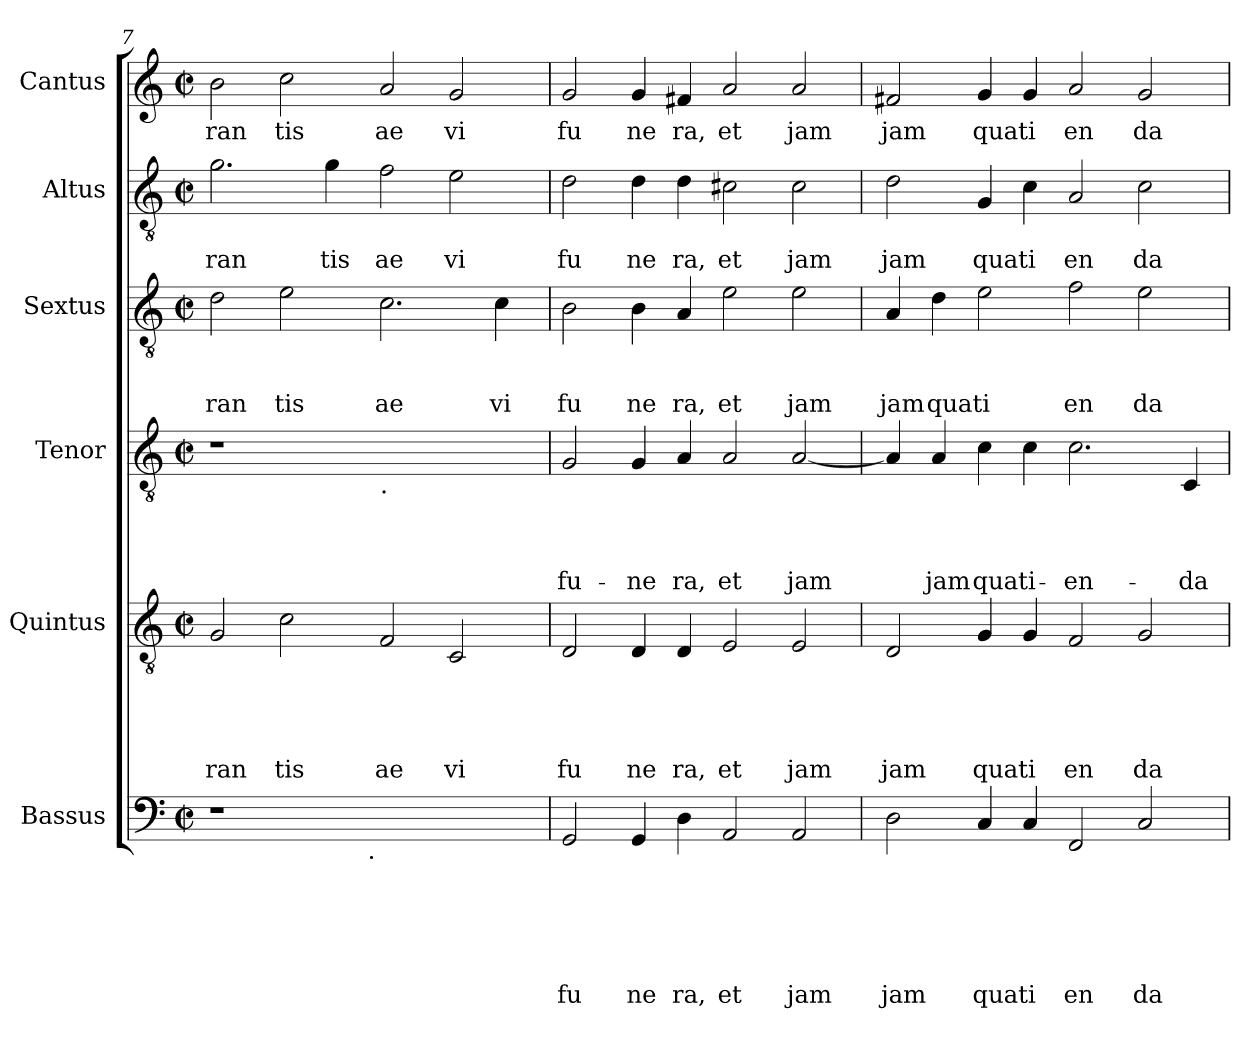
**kern	**text	**text	**text	**text	**text	**text	**kern	**text	**text	**text	**text	**text	**kern	**text	**text	**text	**text	**kern	**text	**text	**text	**kern	**text	**text	**kern	**text
*part6	*part6	*part6	*part6	*part6	*part6	*part6	*part5	*part5	*part5	*part5	*part5	*part5	*part4	*part4	*part4	*part4	*part4	*part3	*part3	*part3	*part3	*part2	*part2	*part2	*part1	*part1
*staff6	*staff6	*staff6	*staff6	*staff6	*staff6	*staff6	*staff5	*staff5	*staff5	*staff5	*staff5	*staff5	*staff4	*staff4	*staff4	*staff4	*staff4	*staff3	*staff3	*staff3	*staff3	*staff2	*staff2	*staff2	*staff1	*staff1
*I"Bassus	*	*	*	*	*	*	*I"Quintus	*	*	*	*	*	*I"Tenor	*	*	*	*	*I"Sextus	*	*	*	*I"Altus	*	*	*I"Cantus	*
*clefF4	*	*	*	*	*	*	*clefGv2	*	*	*	*	*	*clefGv2	*	*	*	*	*clefGv2	*	*	*	*clefGv2	*	*	*clefG2	*
*k[]	*	*	*	*	*	*	*k[]	*	*	*	*	*	*k[]	*	*	*	*	*k[]	*	*	*	*k[]	*	*	*k[]	*
*C:	*	*	*	*	*	*	*C:	*	*	*	*	*	*C:	*	*	*	*	*C:	*	*	*	*C:	*	*	*C:	*
*M2/2	*	*	*	*	*	*	*M2/2	*	*	*	*	*	*M2/2	*	*	*	*	*M2/2	*	*	*	*M2/2	*	*	*M2/2	*
*met(c|)	*	*	*	*	*	*	*met(c|)	*	*	*	*	*	*met(c|)	*	*	*	*	*met(c|)	*	*	*	*met(c|)	*	*	*met(c|)	*
=7	=7	=7	=7	=7	=7	=7	=7	=7	=7	=7	=7	=7	=7	=7	=7	=7	=7	=7	=7	=7	=7	=7	=7	=7	=7	=7
!	!	!	!	!	!	!	!	!	!	!	!	!LO:LY:b	!	!	!	!	!	!	!	!	!LO:LY:b	!	!	!LO:LY:b	!	!LO:LY:b
*^	*	*	*	*	*	*	*	*	*	*	*	*	*	*	*	*	*	*	*	*	*	*	*	*	*	*
1r	2ryy	.	.	.	.	.	.	2G/	.	.	.	.	ran	1r	.	.	.	.	2d\	.	.	ran	2.g\	.	ran	2b\	ran
!	!	!	!	!	!	!	!	!	!	!	!	!	!LO:LY:b	!	!	!	!	!	!	!	!	!LO:LY:b	!	!	!	!	!LO:LY:b
.	4...ryy	.	.	.	.	.	.	2c\	.	.	.	.	tis	.	.	.	.	.	2e\	.	.	tis	.	.	.	2cc\	tis
!	!	!	!	!	!	!	!	!	!	!	!	!	!	!	!	!	!	!	!	!	!	!	!	!	!LO:LY:b	!	!
.	.	.	.	.	.	.	.	.	.	.	.	.	.	.	.	.	.	.	.	.	.	.	4g\	.	tis	.	.
!	!LO:TX:b:t=.	!	!	!	!	!	!	!	!	!	!	!	!	!	!	!	!	!	!	!	!	!	!	!	!	!	!
.	1ryy	.	.	.	.	.	.	.	.	.	.	.	.	.	.	.	.	.	.	.	.	.	.	.	.	.	.
!	!	!	!	!	!	!	!	!	!	!	!	!	!	!LO:TX:b:t=.	!	!	!	!	!	!	!	!	!	!	!	!	!
!	!	!	!	!	!	!	!	!	!	!	!	!	!LO:LY:b	!	!	!	!	!	!	!	!	!LO:LY:b	!	!	!LO:LY:b	!	!LO:LY:b
1ryy	.	.	.	.	.	.	.	2F/	.	.	.	.	ae	1ryy	.	.	.	.	2.c\	.	.	ae	2f\	.	ae	2a/	ae
!	!	!	!	!	!	!	!	!	!	!	!	!	!LO:LY:b	!	!	!	!	!	!	!	!	!	!	!	!LO:LY:b	!	!LO:LY:b
.	.	.	.	.	.	.	.	2C/	.	.	.	.	vi	.	.	.	.	.	.	.	.	.	2e\	.	vi	2g/	vi
!	!	!	!	!	!	!	!	!	!	!	!	!	!	!	!	!	!	!	!	!	!	!LO:LY:b	!	!	!	!	!
.	.	.	.	.	.	.	.	.	.	.	.	.	.	.	.	.	.	.	4c\	.	.	vi	.	.	.	.	.
.	32ryy	.	.	.	.	.	.	.	.	.	.	.	.	.	.	.	.	.	.	.	.	.	.	.	.	.	.
=8	=8	=8	=8	=8	=8	=8	=8	=8	=8	=8	=8	=8	=8	=8	=8	=8	=8	=8	=8	=8	=8	=8	=8	=8	=8	=8	=8
!	!	!	!	!	!	!	!LO:LY:b	!	!	!	!	!	!LO:LY:b	!	!	!	!	!LO:LY:b	!	!	!	!LO:LY:b	!	!	!LO:LY:b	!	!LO:LY:b
*v	*v	*	*	*	*	*	*	*	*	*	*	*	*	*	*	*	*	*	*	*	*	*	*	*	*	*	*
2GG/	.	.	.	.	.	fu	2D/	.	.	.	.	fu	2G/	.	.	.	fu-	2B\	.	.	fu	2d\	.	fu	2g/	fu
!	!	!	!	!	!	!LO:LY:b	!	!	!	!	!	!LO:LY:b	!	!	!	!	!LO:LY:b	!	!	!	!LO:LY:b	!	!	!LO:LY:b	!	!LO:LY:b
4GG/	.	.	.	.	.	ne	4D/	.	.	.	.	ne	4G/	.	.	.	-ne	4B\	.	.	ne	4d\	.	ne	4g/	ne
!	!	!	!	!	!	!LO:LY:b	!	!	!	!	!	!LO:LY:b	!	!	!	!	!LO:LY:b	!	!	!	!LO:LY:b	!	!	!LO:LY:b	!	!LO:LY:b
4D\	.	.	.	.	.	ra,	4D/	.	.	.	.	ra,	4A/	.	.	.	ra,	4A/	.	.	ra,	4d\	.	ra,	4f#X/	ra,
!	!	!	!	!	!	!LO:LY:b	!	!	!	!	!	!LO:LY:b	!	!	!	!	!LO:LY:b	!	!	!	!LO:LY:b	!	!	!LO:LY:b	!	!LO:LY:b
2AA/	.	.	.	.	.	et	2E/	.	.	.	.	et	2A/	.	.	.	et	2e\	.	.	et	2c#X\	.	et	2a/	et
!	!	!	!	!	!	!LO:LY:b	!	!	!	!	!	!LO:LY:b	!	!	!	!	!LO:LY:b	!	!	!	!LO:LY:b	!	!	!LO:LY:b	!	!LO:LY:b
2AA/	.	.	.	.	.	jam	2E/	.	.	.	.	jam	[<2A/	.	.	.	jam	2e\	.	.	jam	2c#\	.	jam	2a/	jam
=9	=9	=9	=9	=9	=9	=9	=9	=9	=9	=9	=9	=9	=9	=9	=9	=9	=9	=9	=9	=9	=9	=9	=9	=9	=9	=9
!	!	!	!	!	!	!LO:LY:b	!	!	!	!	!	!LO:LY:b	!	!	!	!	!	!	!	!	!LO:LY:b	!	!	!LO:LY:b	!	!LO:LY:b
2D\	.	.	.	.	.	jam	2D/	.	.	.	.	jam	4A/]	.	.	.	.	4A/	.	.	jam	2d\	.	jam	2f#X/	jam
!	!	!	!	!	!	!	!	!	!	!	!	!	!	!	!	!	!LO:LY:b	!	!	!	!LO:LY:b	!	!	!	!	!
.	.	.	.	.	.	.	.	.	.	.	.	.	4A/	.	.	.	jam	4d\	.	.	qua	.	.	.	.	.
!	!	!	!	!	!	!LO:LY:b	!	!	!	!	!	!LO:LY:b	!	!	!	!	!LO:LY:b	!	!	!	!LO:LY:b	!	!	!LO:LY:b	!	!LO:LY:b
4C/	.	.	.	.	.	quati	4G/	.	.	.	.	quati	4c\	.	.	.	quati-	2e\	.	.	ti	4G/	.	quati	4g/	quati
4C/	.	.	.	.	.	.	4G/	.	.	.	.	.	4c\	.	.	.	.	.	.	.	.	4c\	.	.	4g/	.
!	!	!	!	!	!	!LO:LY:b	!	!	!	!	!	!LO:LY:b	!	!	!	!	!LO:LY:b	!	!	!	!LO:LY:b	!	!	!LO:LY:b	!	!LO:LY:b
2FF/	.	.	.	.	.	en	2F/	.	.	.	.	en	2.c\	.	.	.	-en-	2f\	.	.	en	2A/	.	en	2a/	en
!	!	!	!	!	!	!LO:LY:b	!	!	!	!	!	!LO:LY:b	!	!	!	!	!	!	!	!	!LO:LY:b	!	!	!LO:LY:b	!	!LO:LY:b
2C/	.	.	.	.	.	da	2G/	.	.	.	.	da	.	.	.	.	.	2e\	.	.	da	2c\	.	da	2g/	da
!	!	!	!	!	!	!	!	!	!	!	!	!	!	!	!	!	!LO:LY:b	!	!	!	!	!	!	!	!	!
.	.	.	.	.	.	.	.	.	.	.	.	.	4C/	.	.	.	-da	.	.	.	.	.	.	.	.	.
=	=	=	=	=	=	=	=	=	=	=	=	=	=	=	=	=	=	=	=	=	=	=	=	=	=	=
*-	*-	*-	*-	*-	*-	*-	*-	*-	*-	*-	*-	*-	*-	*-	*-	*-	*-	*-	*-	*-	*-	*-	*-	*-	*-	*-
